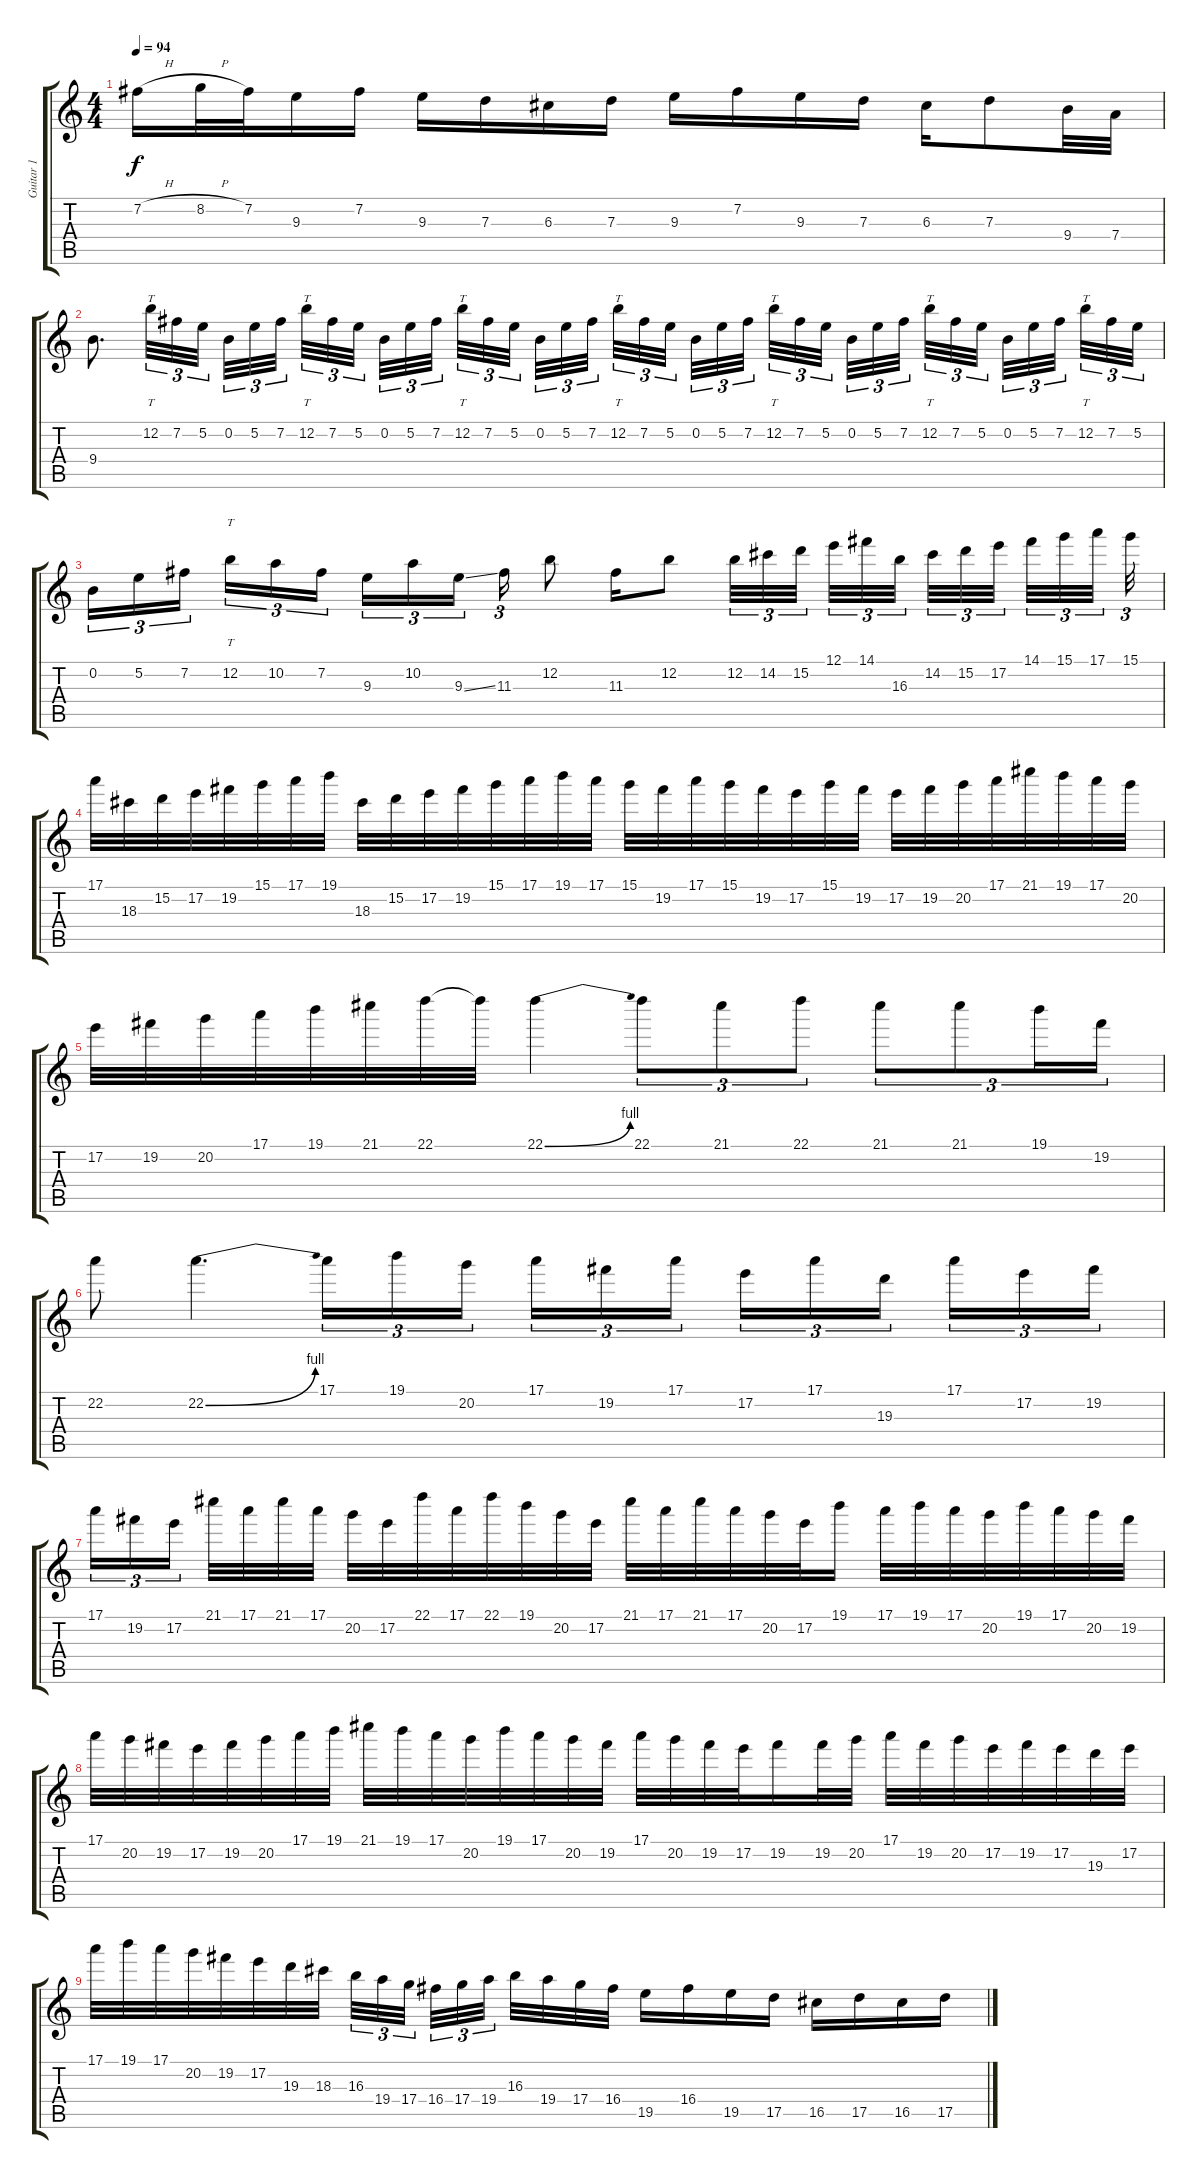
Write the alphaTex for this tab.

\track ("Guitar 1" "Guitar 1") {instrument distortionguitar}
\staff {score tabs}
\tuning (E4 B3 G3 D3 A2 E2) {hide}
\ts (4 4)
\tempo 94
\clef g2
\ks c
7.2{h}.16{dy f} 8.2{h}.32 7.2.32 9.3.16 7.2.16 9.3.16 7.3.16 6.3.16 7.3.16 9.3.16 7.2.16 9.3.16 7.3.16 6.3.16 7.3.8 9.4.32 7.4.32 |
9.4.8{d} 12.2.32{tt tu (3 2)} 7.2.32{tu (3 2)} 5.2.32{tu (3 2)} 0.2.32{tu (3 2)} 5.2.32{tu (3 2)} 7.2.32{tu (3 2)} 12.2.32{tt tu (3 2)} 7.2.32{tu (3 2)} 5.2.32{tu (3 2)} 0.2.32{tu (3 2)} 5.2.32{tu (3 2)} 7.2.32{tu (3 2)} 12.2.32{tt tu (3 2)} 7.2.32{tu (3 2)} 5.2.32{tu (3 2)} 0.2.32{tu (3 2)} 5.2.32{tu (3 2)} 7.2.32{tu (3 2)} 12.2.32{tt tu (3 2)} 7.2.32{tu (3 2)} 5.2.32{tu (3 2)} 0.2.32{tu (3 2)} 5.2.32{tu (3 2)} 7.2.32{tu (3 2)} 12.2.32{tt tu (3 2)} 7.2.32{tu (3 2)} 5.2.32{tu (3 2)} 0.2.32{tu (3 2)} 5.2.32{tu (3 2)} 7.2.32{tu (3 2)} 12.2.32{tt tu (3 2)} 7.2.32{tu (3 2)} 5.2.32{tu (3 2)} 0.2.32{tu (3 2)} 5.2.32{tu (3 2)} 7.2.32{tu (3 2)} 12.2.32{tt tu (3 2)} 7.2.32{tu (3 2)} 5.2.32{tu (3 2)} |
0.2.16{tu (3 2)} 5.2.16{tu (3 2)} 7.2.16{tu (3 2)} 12.2.16{tt tu (3 2)} 10.2.16{tu (3 2)} 7.2.16{tu (3 2)} 9.3.16{tu (3 2)} 10.2.16{tu (3 2)} 9.3{ss}.16{tu (3 2)} 11.3.16{tu (3 2)} 12.2.8 11.3.16 12.2.8 12.2.32{tu (3 2)} 14.2.32{tu (3 2)} 15.2.32{tu (3 2)} 12.1.32{tu (3 2)} 14.1.32{tu (3 2)} 16.3.32{tu (3 2)} 14.2.32{tu (3 2)} 15.2.32{tu (3 2)} 17.2.32{tu (3 2)} 14.1.32{tu (3 2)} 15.1.32{tu (3 2)} 17.1.32{tu (3 2)} 15.1.32{tu (3 2)} |
17.1.32 18.3.32 15.2.32 17.2.32 19.2.32 15.1.32 17.1.32 19.1.32 18.3.32 15.2.32 17.2.32 19.2.32 15.1.32 17.1.32 19.1.32 17.1.32 15.1.32 19.2.32 17.1.32 15.1.32 19.2.32 17.2.32 15.1.32 19.2.32 17.2.32 19.2.32 20.2.32 17.1.32 21.1.32 19.1.32 17.1.32 20.2.32 |
17.2.32 19.2.32 20.2.32 17.1.32 19.1.32 21.1.32 22.1.32 22.1{t}.32 22.1{be (bend 0 0 60 4)}.4 22.1.8{tu (3 2)} 21.1.8{tu (3 2)} 22.1.8{tu (3 2)} 21.1.8{tu (3 2)} 21.1.8{tu (3 2)} 19.1.16{tu (3 2)} 19.2.16{tu (3 2)} |
22.2.8 22.2{be (bend 0 0 60 4)}.4{d} 17.1.16{tu (3 2)} 19.1.16{tu (3 2)} 20.2.16{tu (3 2)} 17.1.16{tu (3 2)} 19.2.16{tu (3 2)} 17.1.16{tu (3 2)} 17.2.16{tu (3 2)} 17.1.16{tu (3 2)} 19.3.16{tu (3 2)} 17.1.16{tu (3 2)} 17.2.16{tu (3 2)} 19.2.16{tu (3 2)} |
17.1.16{tu (3 2)} 19.2.16{tu (3 2)} 17.2.16{tu (3 2)} 21.1.32 17.1.32 21.1.32 17.1.32 20.2.32 17.2.32 22.1.32 17.1.32 22.1.32 19.1.32 20.2.32 17.2.32 21.1.32 17.1.32 21.1.32 17.1.32 20.2.32 17.2.32 19.1.16 17.1.32 19.1.32 17.1.32 20.2.32 19.1.32 17.1.32 20.2.32 19.2.32 |
17.1.32 20.2.32 19.2.32 17.2.32 19.2.32 20.2.32 17.1.32 19.1.32 21.1.32 19.1.32 17.1.32 20.2.32 19.1.32 17.1.32 20.2.32 19.2.32 17.1.32 20.2.32 19.2.32 17.2.32 19.2.16 19.2.32 20.2.32 17.1.32 19.2.32 20.2.32 17.2.32 19.2.32 17.2.32 19.3.32 17.2.32 |
17.1.32 19.1.32 17.1.32 20.2.32 19.2.32 17.2.32 19.3.32 18.3.32 16.3.32{tu (3 2)} 19.4.32{tu (3 2)} 17.4.32{tu (3 2)} 16.4.32{tu (3 2)} 17.4.32{tu (3 2)} 19.4.32{tu (3 2)} 16.3.32 19.4.32 17.4.32 16.4.32 19.5.16 16.4.16 19.5.16 17.5.16 16.5.16 17.5.16 16.5.16 17.5.16
